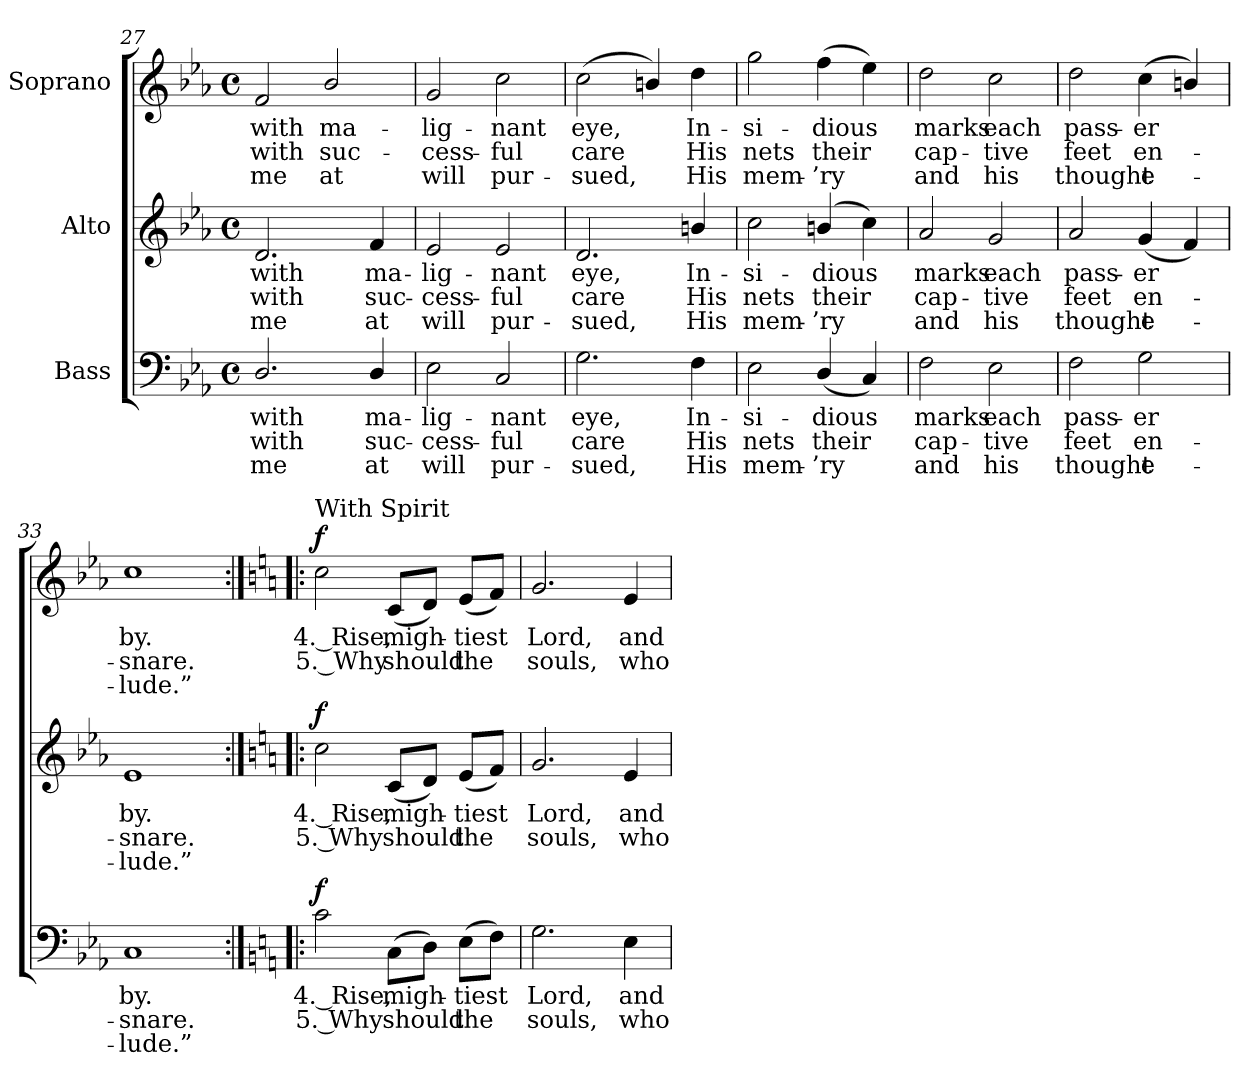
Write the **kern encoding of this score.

**kern	**text	**text	**text	**dynam	**kern	**text	**text	**text	**dynam	**kern	**text	**text	**text	**dynam
*part3	*part3	*part3	*part3	*part3	*part2	*part2	*part2	*part2	*part2	*part1	*part1	*part1	*part1	*part1
*staff3	*staff3	*staff3	*staff3	*staff3	*staff2	*staff2	*staff2	*staff2	*staff2	*staff1	*staff1	*staff1	*staff1	*staff1
*I"Bass	*	*	*	*	*I"Alto	*	*	*	*	*I"Soprano	*	*	*	*
*clefF4	*	*	*	*	*clefG2	*	*	*	*	*clefG2	*	*	*	*
*k[b-e-a-]	*	*	*	*	*k[b-e-a-]	*	*	*	*	*k[b-e-a-]	*	*	*	*
*c:	*	*	*	*	*c:	*	*	*	*	*c:	*	*	*	*
*M4/4	*	*	*	*	*M4/4	*	*	*	*	*M4/4	*	*	*	*
*met(c)	*	*	*	*	*met(c)	*	*	*	*	*met(c)	*	*	*	*
=27	=27	=27	=27	=27	=27	=27	=27	=27	=27	=27	=27	=27	=27	=27
!	!LO:LY:b:color=#000000	!LO:LY:b:color=#000000	!LO:LY:b:color=#000000	!	!	!	!	!	!	!	!	!	!	!
!	!	!	!	!	!	!LO:LY:b:color=#000000	!LO:LY:b:color=#000000	!LO:LY:b:color=#000000	!	!	!	!	!	!
!	!	!	!	!	!	!	!	!	!	!	!LO:LY:b:color=#000000	!LO:LY:b:color=#000000	!LO:LY:b:color=#000000	!
2.Di/	with	with	me	.	2.di/	with	with	me	.	2fi/	with	with	me	.
!	!	!	!	!	!	!	!	!	!	!	!LO:LY:b:color=#000000	!LO:LY:b:color=#000000	!LO:LY:b:color=#000000	!
.	.	.	.	.	.	.	.	.	.	2b-i/	ma-	suc-	at	.
!	!LO:LY:b:color=#000000	!LO:LY:b:color=#000000	!LO:LY:b:color=#000000	!	!	!	!	!	!	!	!	!	!	!
!	!	!	!	!	!	!LO:LY:b:color=#000000	!LO:LY:b:color=#000000	!LO:LY:b:color=#000000	!	!	!	!	!	!
4Di/	ma-	suc-	at	.	4fi/	ma-	suc-	at	.	.	.	.	.	.
=28	=28	=28	=28	=28	=28	=28	=28	=28	=28	=28	=28	=28	=28	=28
!	!LO:LY:b:color=#000000	!LO:LY:b:color=#000000	!LO:LY:b:color=#000000	!	!	!	!	!	!	!	!	!	!	!
!	!	!	!	!	!	!LO:LY:b:color=#000000	!LO:LY:b:color=#000000	!LO:LY:b:color=#000000	!	!	!	!	!	!
!	!	!	!	!	!	!	!	!	!	!	!LO:LY:b:color=#000000	!LO:LY:b:color=#000000	!LO:LY:b:color=#000000	!
2E-i\	-lig-	-cess-	will	.	2e-i/	-lig-	-cess-	will	.	2gi/	-lig-	-cess-	will	.
!	!LO:LY:b:color=#000000	!LO:LY:b:color=#000000	!LO:LY:b:color=#000000	!	!	!	!	!	!	!	!	!	!	!
!	!	!	!	!	!	!LO:LY:b:color=#000000	!LO:LY:b:color=#000000	!LO:LY:b:color=#000000	!	!	!	!	!	!
!	!	!	!	!	!	!	!	!	!	!	!LO:LY:b:color=#000000	!LO:LY:b:color=#000000	!LO:LY:b:color=#000000	!
2Ci/	-nant	-ful	pur-	.	2e-i/	-nant	-ful	pur-	.	2cci\	-nant	-ful	pur-	.
=29	=29	=29	=29	=29	=29	=29	=29	=29	=29	=29	=29	=29	=29	=29
!	!LO:LY:b:color=#000000	!LO:LY:b:color=#000000	!LO:LY:b:color=#000000	!	!	!	!	!	!	!	!	!	!	!
!	!	!	!	!	!	!LO:LY:b:color=#000000	!LO:LY:b:color=#000000	!LO:LY:b:color=#000000	!	!	!	!	!	!
!	!	!	!	!	!	!	!	!	!	!	!LO:LY:b:color=#000000	!LO:LY:b:color=#000000	!LO:LY:b:color=#000000	!
2.Gi\	eye,	care	-sued,	.	2.di/	eye,	care	-sued,	.	(2cci\	eye,	care	-sued,	.
.	.	.	.	.	.	.	.	.	.	4bni/)	.	.	.	.
!	!LO:LY:b:color=#000000	!LO:LY:b:color=#000000	!LO:LY:b:color=#000000	!	!	!	!	!	!	!	!	!	!	!
!	!	!	!	!	!	!LO:LY:b:color=#000000	!LO:LY:b:color=#000000	!LO:LY:b:color=#000000	!	!	!	!	!	!
!	!	!	!	!	!	!	!	!	!	!	!LO:LY:b:color=#000000	!LO:LY:b:color=#000000	!LO:LY:b:color=#000000	!
4Fi\	In-	His	His	.	4bni/	In-	His	His	.	4ddi\	In-	His	His	.
!!LO:LB:g=z
=30	=30	=30	=30	=30	=30	=30	=30	=30	=30	=30	=30	=30	=30	=30
!	!LO:LY:b:color=#000000	!LO:LY:b:color=#000000	!LO:LY:b:color=#000000	!	!	!	!	!	!	!	!	!	!	!
!	!	!	!	!	!	!LO:LY:b:color=#000000	!LO:LY:b:color=#000000	!LO:LY:b:color=#000000	!	!	!	!	!	!
!	!	!	!	!	!	!	!	!	!	!	!LO:LY:b:color=#000000	!LO:LY:b:color=#000000	!LO:LY:b:color=#000000	!
2E-i\	-si-	nets	mem-	.	2cci\	-si-	nets	mem-	.	2ggi\	-si-	nets	mem-	.
!	!LO:LY:b:color=#000000	!LO:LY:b:color=#000000	!LO:LY:b:color=#000000	!	!	!	!	!	!	!	!	!	!	!
!	!	!	!	!	!	!LO:LY:b:color=#000000	!LO:LY:b:color=#000000	!LO:LY:b:color=#000000	!	!	!	!	!	!
!	!	!	!	!	!	!	!	!	!	!	!LO:LY:b:color=#000000	!LO:LY:b:color=#000000	!LO:LY:b:color=#000000	!
(4Di/	-dious	their	-’ry	.	(4bni/	-dious	their	-’ry	.	(4ffi\	-dious	their	-’ry	.
4Ci/)	.	.	.	.	4cci\)	.	.	.	.	4ee-i\)	.	.	.	.
=31	=31	=31	=31	=31	=31	=31	=31	=31	=31	=31	=31	=31	=31	=31
!	!LO:LY:b:color=#000000	!LO:LY:b:color=#000000	!LO:LY:b:color=#000000	!	!	!	!	!	!	!	!	!	!	!
!	!	!	!	!	!	!LO:LY:b:color=#000000	!LO:LY:b:color=#000000	!LO:LY:b:color=#000000	!	!	!	!	!	!
!	!	!	!	!	!	!	!	!	!	!	!LO:LY:b:color=#000000	!LO:LY:b:color=#000000	!LO:LY:b:color=#000000	!
2Fi\	marks	cap-	and	.	2a-i/	marks	cap-	and	.	2ddi\	marks	cap-	and	.
!	!LO:LY:b:color=#000000	!LO:LY:b:color=#000000	!LO:LY:b:color=#000000	!	!	!	!	!	!	!	!	!	!	!
!	!	!	!	!	!	!LO:LY:b:color=#000000	!LO:LY:b:color=#000000	!LO:LY:b:color=#000000	!	!	!	!	!	!
!	!	!	!	!	!	!	!	!	!	!	!LO:LY:b:color=#000000	!LO:LY:b:color=#000000	!LO:LY:b:color=#000000	!
2E-i\	each	-tive	his	.	2gi/	each	-tive	his	.	2cci\	each	-tive	his	.
=32	=32	=32	=32	=32	=32	=32	=32	=32	=32	=32	=32	=32	=32	=32
!	!LO:LY:b:color=#000000	!LO:LY:b:color=#000000	!LO:LY:b:color=#000000	!	!	!	!	!	!	!	!	!	!	!
!	!	!	!	!	!	!LO:LY:b:color=#000000	!LO:LY:b:color=#000000	!LO:LY:b:color=#000000	!	!	!	!	!	!
!	!	!	!	!	!	!	!	!	!	!	!LO:LY:b:color=#000000	!LO:LY:b:color=#000000	!LO:LY:b:color=#000000	!
2Fi\	pass-	feet	thought	.	2a-i/	pass-	feet	thought	.	2ddi\	pass-	feet	thought	.
!	!LO:LY:b:color=#000000	!LO:LY:b:color=#000000	!LO:LY:b:color=#000000	!	!	!	!	!	!	!	!	!	!	!
!	!	!	!	!	!	!LO:LY:b:color=#000000	!LO:LY:b:color=#000000	!LO:LY:b:color=#000000	!	!	!	!	!	!
!	!	!	!	!	!	!	!	!	!	!	!LO:LY:b:color=#000000	!LO:LY:b:color=#000000	!LO:LY:b:color=#000000	!
2Gi\	-er	en-	e-	.	(4gi/	-er	en-	e-	.	(4cci\	-er	en-	e-	.
.	.	.	.	.	4fi/)	.	.	.	.	4bni/)	.	.	.	.
=33	=33	=33	=33	=33	=33	=33	=33	=33	=33	=33	=33	=33	=33	=33
!	!LO:LY:b:color=#000000	!LO:LY:b:color=#000000	!LO:LY:b:color=#000000	!	!	!	!	!	!	!	!	!	!	!
!	!	!	!	!	!	!LO:LY:b:color=#000000	!LO:LY:b:color=#000000	!LO:LY:b:color=#000000	!	!	!	!	!	!
!	!	!	!	!	!	!	!	!	!	!	!LO:LY:b:color=#000000	!LO:LY:b:color=#000000	!LO:LY:b:color=#000000	!
1Ci	by.	-snare.	-lude.”	.	1e-i	by.	-snare.	-lude.”	.	1cci	by.	-snare.	-lude.”	.
!!LO:PB:g=z
=34:|!|:	=34:|!|:	=34:|!|:	=34:|!|:	=34:|!|:	=34:|!|:	=34:|!|:	=34:|!|:	=34:|!|:	=34:|!|:	=34:|!|:	=34:|!|:	=34:|!|:	=34:|!|:	=34:|!|:
*k[]	*	*	*	*	*k[]	*	*	*	*	*k[]	*	*	*	*
*C:	*	*	*	*	*C:	*	*	*	*	*C:	*	*	*	*
!	!LO:LY:b:color=#000000	!LO:LY:b:color=#000000	!	!	!	!	!	!	!	!	!	!	!	!
!	!	!	!	!	!	!LO:LY:b:color=#000000	!LO:LY:b:color=#000000	!	!	!	!	!	!	!
!	!	!	!	!	!	!	!	!	!	!LO:TX:a:t=With Spirit	!	!	!	!
!	!	!	!	!	!	!	!	!	!	!	!LO:LY:b:color=#000000	!LO:LY:b:color=#000000	!	!
2ci\	4._Rise,	5. Why	.	f	2cci\	4._Rise,	5. Why	.	f	2cci\	4._Rise,	5._Why	.	f
!	!LO:LY:b:color=#000000	!LO:LY:b:color=#000000	!	!	!	!	!	!	!	!	!	!	!	!
!	!	!	!	!	!	!LO:LY:b:color=#000000	!LO:LY:b:color=#000000	!	!	!	!	!	!	!
!	!	!	!	!	!	!	!	!	!	!	!LO:LY:b:color=#000000	!LO:LY:b:color=#000000	!	!
(8Ci\L	migh-	should	.	.	(8ci/L	migh-	should	.	.	(8ci/L	migh-	should	.	.
8Di\J)	.	.	.	.	8di/J)	.	.	.	.	8di/J)	.	.	.	.
!	!LO:LY:b:color=#000000	!LO:LY:b:color=#000000	!	!	!	!	!	!	!	!	!	!	!	!
!	!	!	!	!	!	!LO:LY:b:color=#000000	!LO:LY:b:color=#000000	!	!	!	!	!	!	!
!	!	!	!	!	!	!	!	!	!	!	!LO:LY:b:color=#000000	!LO:LY:b:color=#000000	!	!
(8Ei\L	-tiest	the	.	.	(8ei/L	-tiest	the	.	.	(8ei/L	-tiest	the	.	.
8Fi\J)	.	.	.	.	8fi/J)	.	.	.	.	8fi/J)	.	.	.	.
=35	=35	=35	=35	=35	=35	=35	=35	=35	=35	=35	=35	=35	=35	=35
!	!LO:LY:b:color=#000000	!LO:LY:b:color=#000000	!	!	!	!	!	!	!	!	!	!	!	!
!	!	!	!	!	!	!LO:LY:b:color=#000000	!LO:LY:b:color=#000000	!	!	!	!	!	!	!
!	!	!	!	!	!	!	!	!	!	!	!LO:LY:b:color=#000000	!LO:LY:b:color=#000000	!	!
2.Gi\	Lord,	souls,	.	.	2.gi/	Lord,	souls,	.	.	2.gi/	Lord,	souls,	.	.
!	!LO:LY:b:color=#000000	!LO:LY:b:color=#000000	!	!	!	!	!	!	!	!	!	!	!	!
!	!	!	!	!	!	!LO:LY:b:color=#000000	!LO:LY:b:color=#000000	!	!	!	!	!	!	!
!	!	!	!	!	!	!	!	!	!	!	!LO:LY:b:color=#000000	!LO:LY:b:color=#000000	!	!
4Ei\	and	who	.	.	4ei/	and	who	.	.	4ei/	and	who	.	.
=	=	=	=	=	=	=	=	=	=	=	=	=	=	=
*-	*-	*-	*-	*-	*-	*-	*-	*-	*-	*-	*-	*-	*-	*-
